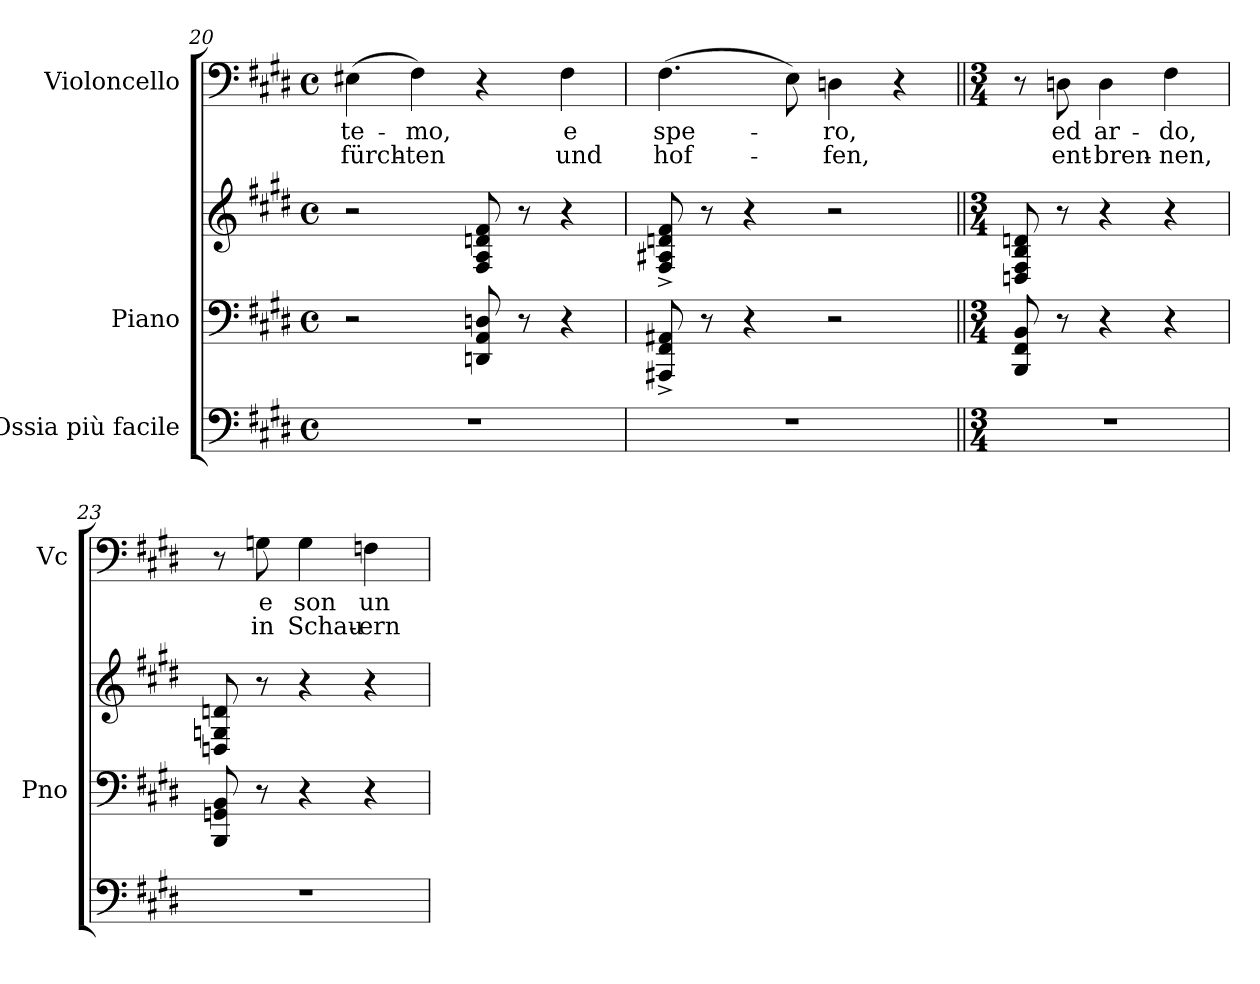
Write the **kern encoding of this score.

**kern	**kern	**kern	**kern	**text	**text
*part3	*part2	*part2	*part1	*part1	*part1
*staff4	*staff3	*staff2	*staff1	*staff1	*staff1
*I"Ossia più facile	*I"Piano	*	*I"Violoncello	*	*
*	*I'Pno	*	*I'Vc	*	*
*clefF4	*clefF4	*clefG2	*clefF4	*	*
*k[f#c#g#d#]	*k[f#c#g#d#]	*k[f#c#g#d#]	*k[f#c#g#d#]	*	*
*M4/4	*M4/4	*M4/4	*M4/4	*	*
*met(c)	*met(c)	*met(c)	*met(c)	*	*
=20	=20	=20	=20	=20	=20
!	!	!	!	!LO:LY:b	!LO:LY:b
1r	2r	2r	(4E#X\	te-	fürch-
!	!	!	!	!LO:LY:b	!LO:LY:b
.	.	.	4F#\)	-mo,	-ten
.	8DDn/ 8AA/ 8Dn/	8F#/ 8A/ 8dn/ 8f#/	4r	.	.
.	8r	8r	.	.	.
!	!	!	!	!LO:LY:b	!LO:LY:b
.	4r	4r	4F#\	e	und
=21	=21	=21	=21	=21	=21
!	!	!	!	!LO:LY:b	!LO:LY:b
1r	8AAA#X/^> 8FF#/^> 8AA#X/^>	8F#/^> 8A#X/^> 8dn/^> 8f#/^>	(4.F#\	spe-	hof-
.	8r	8r	.	.	.
.	4r	4r	.	.	.
.	.	.	8E\)	.	.
!	!	!	!	!LO:LY:b	!LO:LY:b
.	2r	2r	4Dn\	-ro,	-fen,
.	.	.	4r	.	.
=22||	=22||	=22||	=22||	=22||	=22||
*M3/4	*M3/4	*M3/4	*M3/4	*	*
2.r	8BBB/ 8FF#/ 8BB/	8Dn/ 8F#/ 8B/ 8dn/	8r	.	.
!	!	!	!	!LO:LY:b	!LO:LY:b
.	8r	8r	8Dn\	ed	ent-
!	!	!	!	!LO:LY:b	!LO:LY:b
.	4r	4r	4D\	ar-	-bren-
!	!	!	!	!LO:LY:b	!LO:LY:b
.	4r	4r	4F#\	-do,	-nen,
=23	=23	=23	=23	=23	=23
2.r	8BBB/ 8GGn/ 8BB/	8Dn/ 8Gn/ 8dn/	8r	.	.
!	!	!	!	!LO:LY:b	!LO:LY:b
.	8r	8r	8Gn\	e	in
!	!	!	!	!LO:LY:b	!LO:LY:b
.	4r	4r	4G\	son	Schau-
!	!	!	!	!LO:LY:b	!LO:LY:b
.	4r	4r	4Fn\	un	-ern
=	=	=	=	=	=
*-	*-	*-	*-	*-	*-
